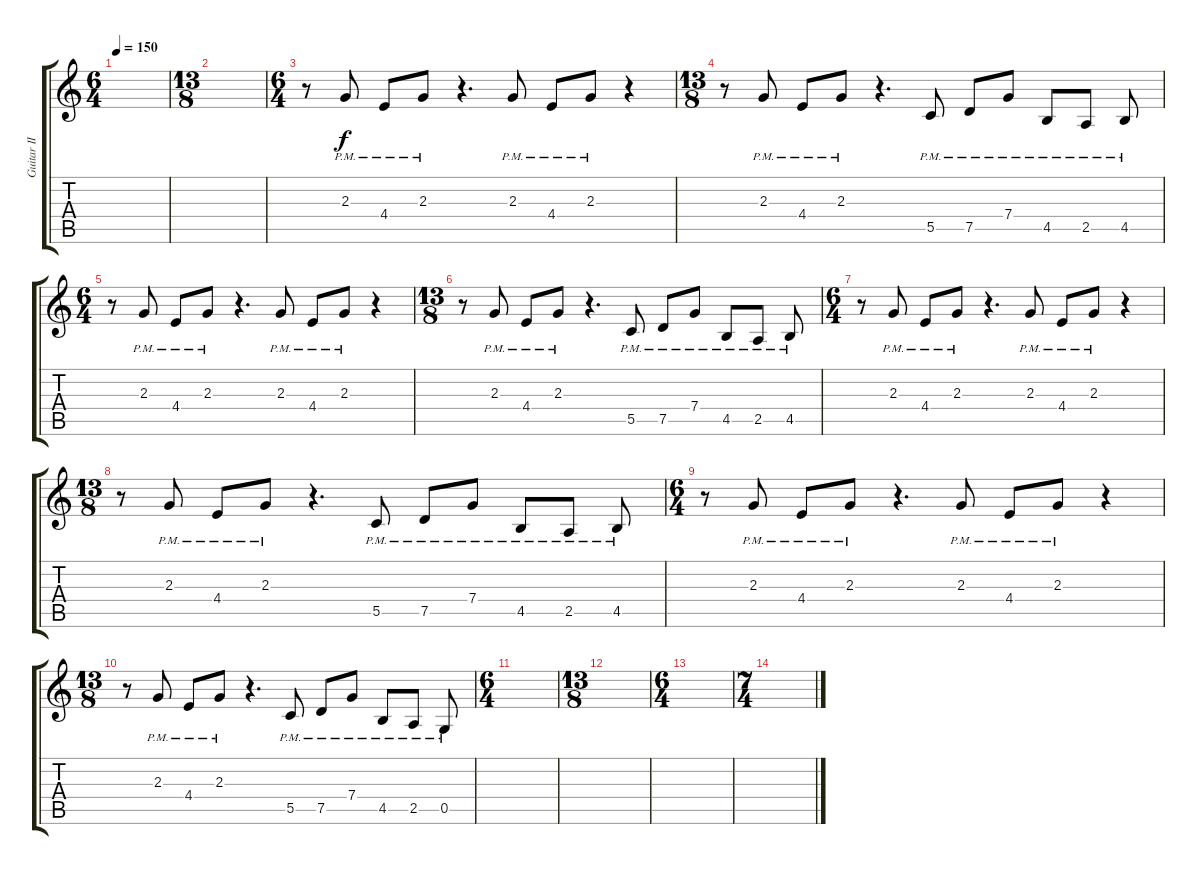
\track ("Guitar II (leads)" "Guitar II ") {instrument overdrivenguitar}
\staff {score tabs}
\tuning (D4 A3 F3 C3 G2 D2) {hide}
\ts (6 4)
\tempo 150
\clef g2
\ks c
|
\ts (13 8)
|
\ts (6 4)
r.8 2.3{pm}.8 4.4{pm}.8 2.3{pm}.8 r.4{d} 2.3{pm}.8 4.4{pm}.8 2.3{pm}.8 r.4 |
\ts (13 8)
r.8 2.3{pm}.8 4.4{pm}.8 2.3{pm}.8 r.4{d} 5.5{pm}.8 7.5{pm}.8 7.4{pm}.8 4.5{pm}.8 2.5{pm}.8 4.5{pm}.8 |
\ts (6 4)
r.8 2.3{pm}.8 4.4{pm}.8 2.3{pm}.8 r.4{d} 2.3{pm}.8 4.4{pm}.8 2.3{pm}.8 r.4 |
\ts (13 8)
r.8 2.3{pm}.8 4.4{pm}.8 2.3{pm}.8 r.4{d} 5.5{pm}.8 7.5{pm}.8 7.4{pm}.8 4.5{pm}.8 2.5{pm}.8 4.5{pm}.8 |
\ts (6 4)
r.8 2.3{pm}.8 4.4{pm}.8 2.3{pm}.8 r.4{d} 2.3{pm}.8 4.4{pm}.8 2.3{pm}.8 r.4 |
\ts (13 8)
r.8 2.3{pm}.8 4.4{pm}.8 2.3{pm}.8 r.4{d} 5.5{pm}.8 7.5{pm}.8 7.4{pm}.8 4.5{pm}.8 2.5{pm}.8 4.5{pm}.8 |
\ts (6 4)
r.8 2.3{pm}.8 4.4{pm}.8 2.3{pm}.8 r.4{d} 2.3{pm}.8 4.4{pm}.8 2.3{pm}.8 r.4 |
\ts (13 8)
r.8 2.3{pm}.8 4.4{pm}.8 2.3{pm}.8 r.4{d} 5.5{pm}.8 7.5{pm}.8 7.4{pm}.8 4.5{pm}.8 2.5{pm}.8 0.5{pm}.8 |
\ts (6 4)
|
\ts (13 8)
|
\ts (6 4)
|
\ts (7 4)
